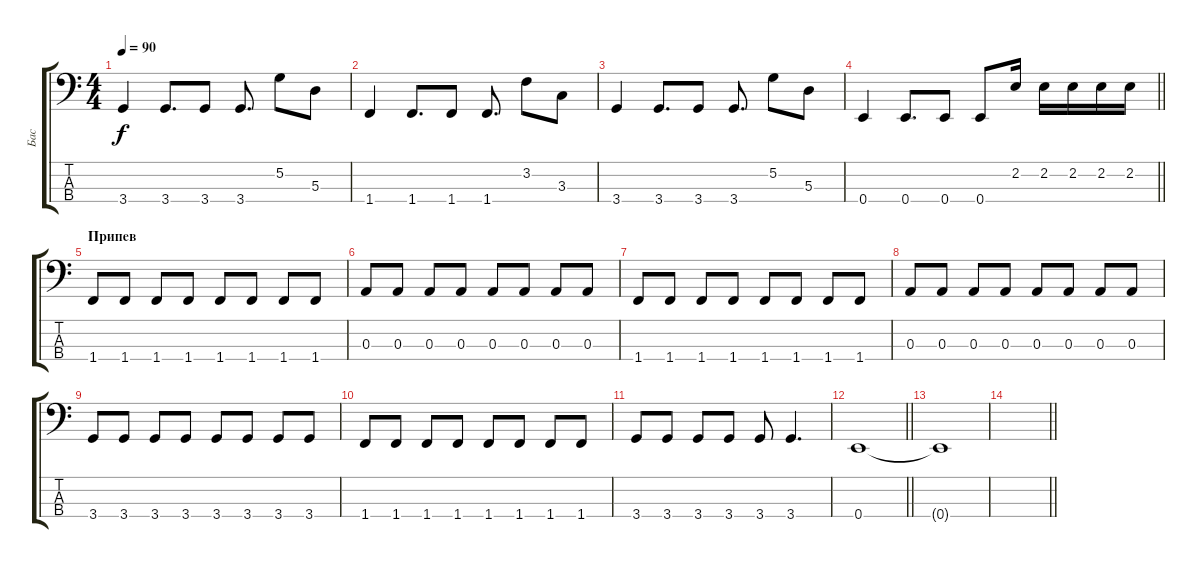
\track ("Бас" "Бас") {instrument electricbassfinger}
\staff {score tabs}
\tuning (G2 D2 A1 E1) {hide}
\ts (4 4)
\tempo 90
\clef f4
\ks c
3.4.4{dy f} 3.4.8{d} 3.4.8 3.4.8{d} 5.2.8 5.3.8 |
1.4.4 1.4.8{d} 1.4.8 1.4.8{d} 3.2.8 3.3.8 |
3.4.4 3.4.8{d} 3.4.8 3.4.8{d} 5.2.8 5.3.8 |
\barLineRight lightlight
0.4.4 0.4.8{d} 0.4.8 0.4.8 2.2.16 2.2.16 2.2.16 2.2.16 2.2.16 |
\section ("" "Припев")
1.4.8 1.4.8 1.4.8 1.4.8 1.4.8 1.4.8 1.4.8 1.4.8 |
0.3.8 0.3.8 0.3.8 0.3.8 0.3.8 0.3.8 0.3.8 0.3.8 |
1.4.8 1.4.8 1.4.8 1.4.8 1.4.8 1.4.8 1.4.8 1.4.8 |
0.3.8 0.3.8 0.3.8 0.3.8 0.3.8 0.3.8 0.3.8 0.3.8 |
3.4.8 3.4.8 3.4.8 3.4.8 3.4.8 3.4.8 3.4.8 3.4.8 |
1.4.8 1.4.8 1.4.8 1.4.8 1.4.8 1.4.8 1.4.8 1.4.8 |
3.4.8 3.4.8 3.4.8 3.4.8 3.4.8 3.4.4{d} |
\barLineRight lightlight
0.4.1 |
0.4{t}.1 |
\barLineRight lightlight
